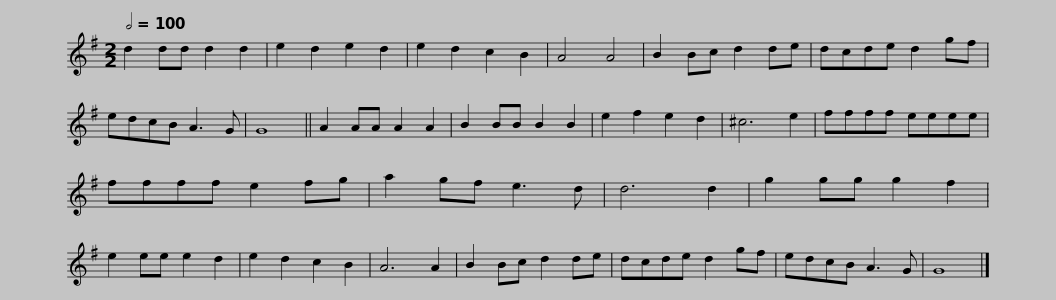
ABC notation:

X:1
L:1/8
Q:1/2=100
M:2/2
I:linebreak $
K:G
V:1 treble
V:1
 d2 dd d2 d2 | e2 d2 e2 d2 | e2 d2 c2 B2 | A4 A4 | B2 Bc d2 de | %5
 dcde d2 gf | edcB A3 G | G8 || A2 AA A2 A2 |$ B2 BB B2 B2 | %10
 e2 f2 e2 d2 | ^c6 e2 | ffff eeee | ffff e2 fg | a2 gf e3 d | %15
 d6 d2 | g2 gg g2 f2 |$ e2 ee e2 d2 | e2 d2 c2 B2 | A6 A2 | %20
 B2 Bc d2 de | dcde d2 gf | edcB A3 G | G8 |] %24
